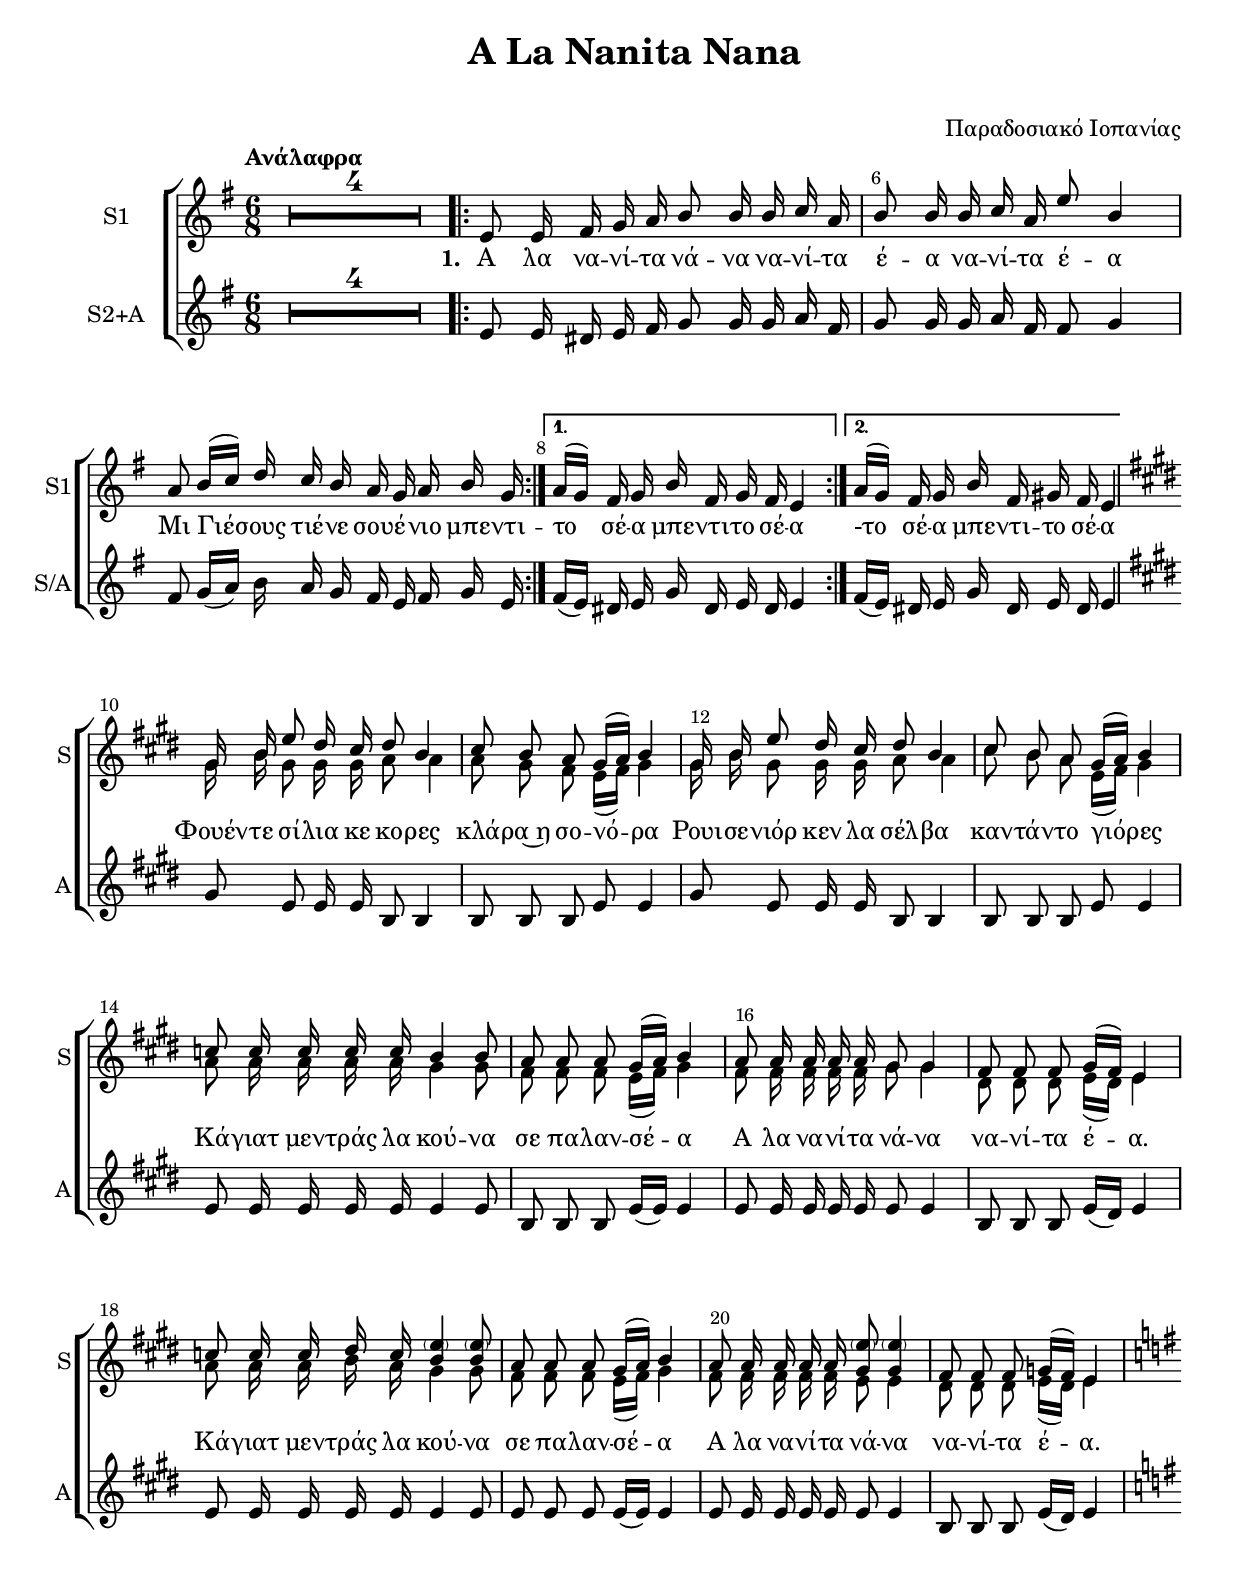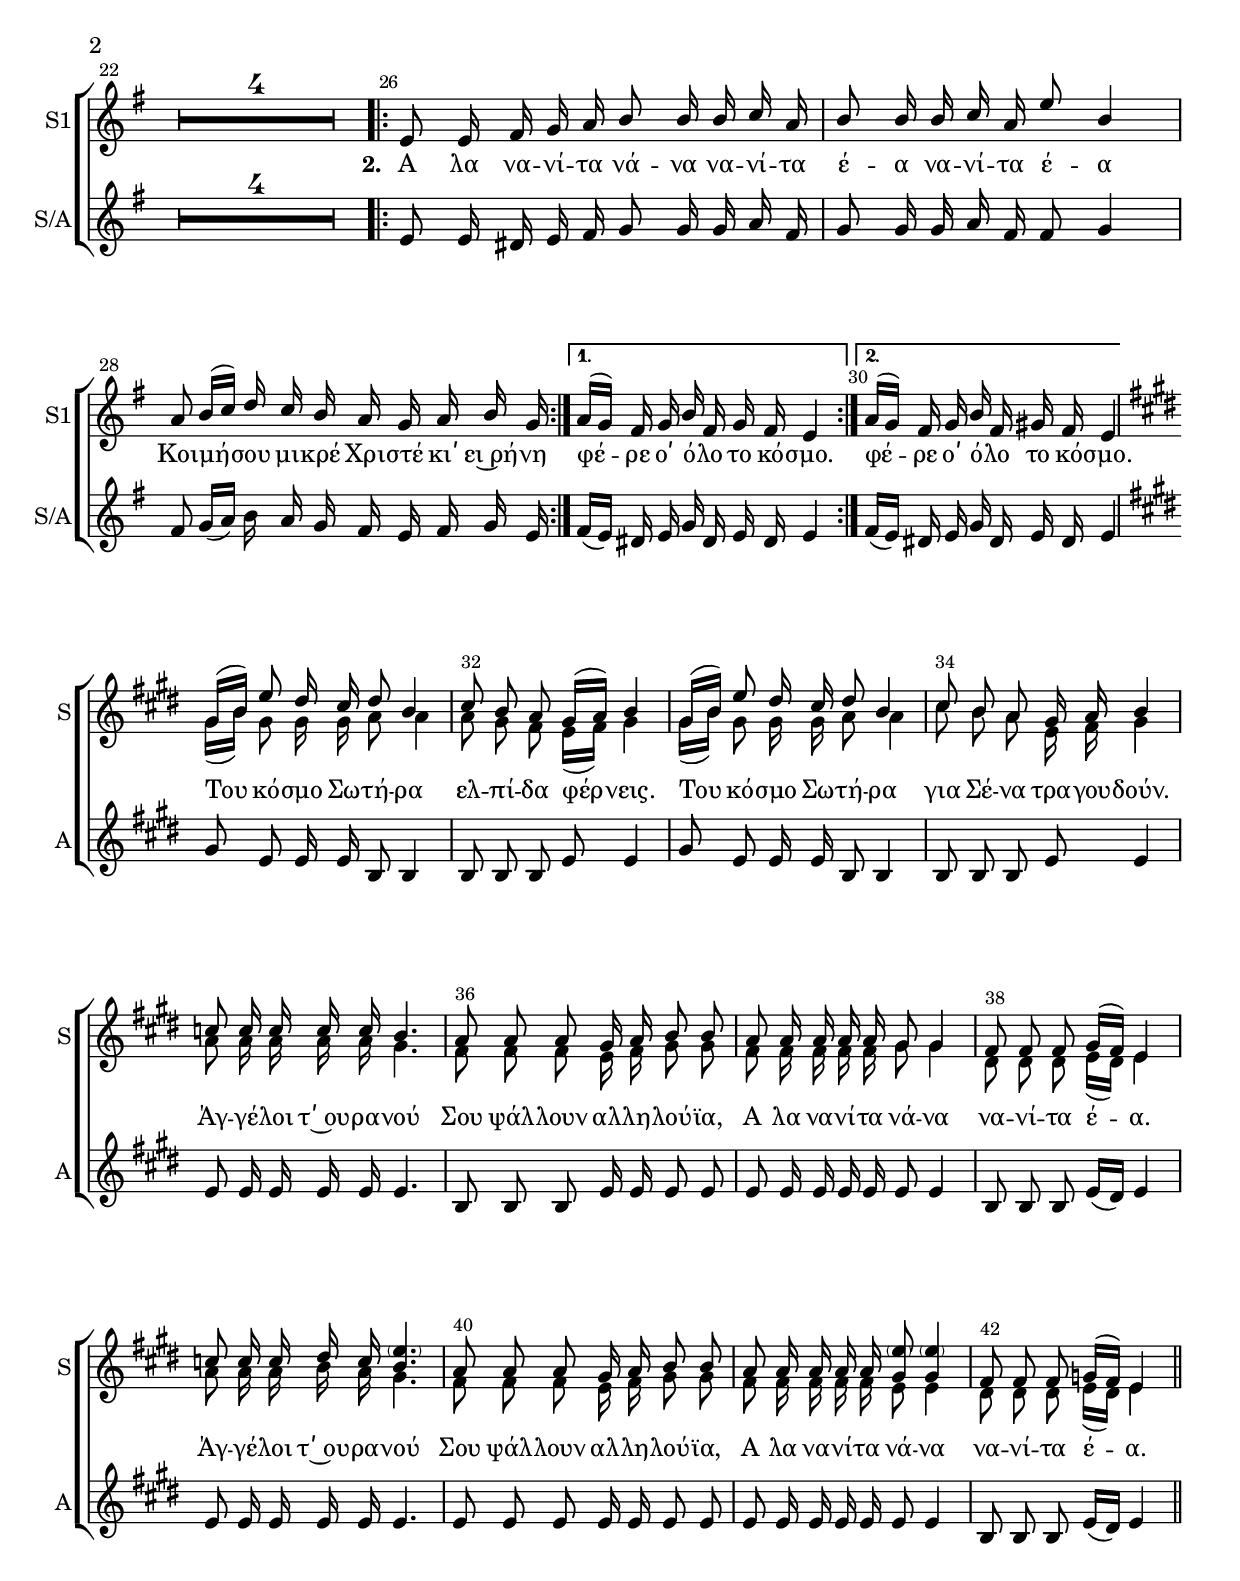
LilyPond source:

\version "2.18.2"

% закомментируйте строку ниже, чтобы получался pdf с навигацией
#(ly:set-option 'point-and-click #f)
#(ly:set-option 'midi-extension "mid")
#(set-default-paper-size "a4")
%#(set-global-staff-size 18)

\header {
  title = "A La Nanita Nana"
  subtitle = " "
  composer = "Παραδοσιακό Ιοπανίας"
%  poet = "Слова Е. Руженцева"
  % Удалить строку версии LilyPond 
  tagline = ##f
}

globali = {
  \time 6/8
  \numericTimeSignature
  \autoBeamOff
      \set Score.skipBars = ##t
    \override MultiMeasureRest.expand-limit = #1
}

global = {
  \globali
  \key e \minor
}

globaledur = {
  \globali
  \key e \major
}

%make visible number of every 2-nd bar
secondbar = {
  \override Score.BarNumber.break-visibility = #end-of-line-invisible
  \override Score.BarNumber.X-offset = #1
  \override Score.BarNumber.self-alignment-X = #LEFT
  \set Score.barNumberVisibility = #(every-nth-bar-number-visible 2)
}

%use this as temporary line break
abr = { \break }

% uncommend next line when finished
%abr = {}

%once hide accidental (runaround for cadenza
nat = { \once \hide Accidental }


sopvoice = \relative c' {
  \tempo "Ανάλαφρα"
  \global
  \dynamicUp
  \secondbar
  \voiceOne
  R2.*4
  \repeat volta 2 {
  e8 e16 fis g a b8 b16 b c a |
  b8 b16 b c a  e'8 b4 |
  a8 b16[( c]) d c b a g a b g |
  }
  \alternative {
    {
  a16[( g]) fis g b fis g fis e4
    }
    {
      a16[( g]) fis g b fis gis fis e4
    }
  }
  \break
  
  \key e\major
  \change Staff="SS"
  
  gis16 b e8 dis16 cis dis8 b4 |
  cis8 b a gis16[( a]) b4 |
  gis16 b e8 dis16 cis dis8 b4 |
  cis8 b a gis16[( a]) b4 |
  
  c8 c16 c c c b4 b8 |
  a8 a a gis16[( a]) b4 |
  a8 a16 a a a gis8 gis4 |
  fis8 fis fis gis16[( fis]) e4 |
  
  c'8 c16 c dis c <b \parenthesize e>4 q8 |
  a8 a a gis16[( a]) b4 |
  a8 a16 a a a <gis \parenthesize e'>8 q4 |
  fis8 fis fis g16[( fis]) e4
  
  \pageBreak
  \key e\minor
  \change Staff="SI"
  \key e\minor
  
  R2.*4
  \repeat volta 2 {
  e8 e16 fis g a b8 b16 b c a |
  b8 b16 b c a  e'8 b4 |
  a8 b16[( c]) d c b a g a b g |
  }
  \alternative {
    {
  a16[( g]) fis g b fis g fis e4
    }
    {
      a16[( g]) fis g b fis gis fis e4
    }
  }
  \break
  
  \key e\major
  \change Staff="SS"
  \key e\major
  
  gis16[( b]) e8 dis16 cis dis8 b4 |
  cis8 b a gis16[( a]) b4 |
  gis16[( b]) e8 dis16 cis dis8 b4 |
  cis8 b a gis16 a b4 |
  
  c8 c16 c c c b4. |
  a8 a a gis16 a b8 b |
  a8 a16 a a a gis8 gis4 |
  fis8 fis fis gis16[( fis]) e4 |
  
  c'8 c16 c dis c <b \parenthesize e>4. |
  a8 a a gis16 a b8 b |
  a8 a16 a a a <gis \parenthesize e'>8 q4 |
  fis8 fis fis g16[( fis]) e4
  
   \bar "||"
}

sopvoiceii = \relative c'' {
  \global
  s2.*4 \repeat volta 2 {s2.*3} s2. s2.
  \voiceTwo
  \key e\major
  
  gis16 b gis8 gis16 gis a8 a4 |
  a8 gis fis e16[( fis]) gis4 |
  gis16 b gis8 gis16 gis a8 a4 |
  cis8 b a e16[( fis]) gis4 |
  
  a8 a16 a a a gis4 gis8 |
  fis8 fis fis e16[( fis]) gis4 |
  fis8 fis16 fis fis fis gis8 gis4 |
  dis8 dis dis e16[( dis]) e4|
  
  a8 a16 a b a gis4 gis8 |
  fis8 fis fis e16[( fis]) gis4 |
  fis8 fis16 fis fis fis e8 e4 |
  dis8 dis dis e16[( dis]) e4
  
  \key e\minor
  R2.*4
  
  \repeat volta 2 {s2.*3} s2. s2.

  
  gis16[( b]) gis8 gis16 gis a8 a4 |
  a8 gis fis e16[( fis]) gis4 |
  gis16[( b]) gis8 gis16 gis a8 a4 |
  cis8 b a e16 fis gis4 |
  
  a8 a16 a a a gis4. |
  fis8 fis fis e16 fis gis8 gis |
  fis8 fis16 fis fis fis gis8 gis4 |
  dis8 dis dis e16[( dis]) e4|
  
  a8 a16 a b a gis4. |
  fis8 fis fis e16 fis gis8 gis |
  fis8 fis16 fis fis fis e8 e4 |
  dis8 dis dis e16[( dis]) e4
  
}

altvoice = \relative c' {
  \global
  \oneVoice
  \dynamicDown  
 R2.*4
 \repeat volta 2 {
 e8 e16 dis e fis g8 g16 g a fis |
 g8 g16 g a fis fis8 g4 |
 fis8 g16([ a]) b a g fis e fis g e |
 }
 \alternative {
   {
     fis16[( e]) dis e g dis e dis e4 
   }
   {
     fis16[( e]) dis e g dis e dis e4
   }
 }
 
 \key e\major
 \change Staff = A
 \oneVoice
 \key e\major
  gis8 e e16 e b8 b4 |
  b8 b b e e4 |
  gis8 e e16 e b8 b4 |
  b8 b b e e4 |
  
  e8 e16 e e e e4 e8 |
  b8 b b e16[( e]) e4 |
  e8 e16 e e e e8 e4 |
  b8 b b e16[( dis]) e4 |
  
  e8 e16 e e e e4 e8 |
  e8 e e e16[( e]) e4 |
  e8 e16 e e e e8 e4 |
  b8 b b e16[( dis]) e4
  
  \key e\minor
  \change Staff = SA
  \key e\minor
  R2.*4
  
  
   \repeat volta 2 {
 e8 e16 dis e fis g8 g16 g a fis |
 g8 g16 g a fis fis8 g4 |
 fis8 g16([ a]) b a g fis e fis g e |
 }
 \alternative {
   {
     fis16[( e]) dis e g dis e dis e4 
   }
   {
     fis16[( e]) dis e g dis e dis e4
   }
 }
  
   \key e\major
 \change Staff = A
 \oneVoice
 \key e\major
  gis8 e e16 e b8 b4 |
  b8 b b e e4 |
  gis8 e e16 e b8 b4 |
  b8 b b e e4 |
  
  e8 e16 e e e e4. |
  b8 b b e16 e e8 e |
  e e16 e e e e8 e4 |
  b8 b b e16[( dis]) e4 |
  
  e8 e16 e e e e4. |
  e8 e e e16 e e8 e |
  e8 e16 e e e e8 e4 |
  b8 b b e16[( dis]) e4
  
  \bar "||"
}



lyricscore = \lyricmode {
  \set stanza = "1. " 
  Α λα να -- νί -- τα νά -- να
  να -- νί -- τα έ -- α να -- νί -- τα έ -- α
  
  Μι Γιέ -- σους τιέ -- νε σου -- έ -- νιο
  μπε -- ντι -- το σέ -- α μπε -- ντι -- το σέ -- α
  -το σέ -- α μπε -- ντι -- το σέ -- α
  
  Φουέν -- τε σί -- λια κε κο -- ρες
  κλά -- ρα~η σο -- νό -- ρα
  Ρουι -- σε -- νιόρ κεν λα σέλ -- βα
  καν -- τάν -- το γιό -- ρες
  
  Κά -- γιατ μεν -- τράς λα κού -- να
  σε πα -- λαν -- σέ -- α
   Α λα να -- νί -- τα νά -- να να -- νί -- τα έ -- α.
   
   Κά -- γιατ μεν -- τράς λα κού -- να
  σε πα -- λαν -- σέ -- α
   Α λα να -- νί -- τα νά -- να να -- νί -- τα έ -- α.
   
   \set stanza = "2. " 
  Α λα να -- νί -- τα νά -- να να -- νί -- τα έ -- α να -- νί -- τα έ -- α
  Κοι -- μή -- σου μι -- κρέ Χρι -- στέ κιʹ ει~ρή -- νη 
  φέ -- ρε οʹ ό -- λο το κό -- σμο.
  φέ -- ρε οʹ ό -- λο το κό -- σμο.
  
  Του κό -- σμο Σω -- τή -- ρα ελ -- πί -- δα φέρ -- νεις.
   Του κό -- σμο Σω -- τή -- ρα για Σέ -- να τρα -- γου -- δούν. 
   Άγ -- γέ -- λοι τʹ~ου -- ρα -- νού Σου ψάλ -- λουν αλ -- λη -- λού -- ϊα,
   Α λα να -- νί -- τα νά -- να να -- νί -- τα έ -- α.
   
    Άγ -- γέ -- λοι τʹ~ου -- ρα -- νού Σου ψάλ -- λουν αλ -- λη -- λού -- ϊα,
   Α λα να -- νί -- τα νά -- να να -- νί -- τα έ -- α.
}

lyricscorea = \lyricmode {
  \set stanza = "1. " 

}


\bookpart {
  \paper {
    top-margin = 15
    left-margin = 15
    right-margin = 10
    bottom-margin = 25
    indent = 15
    
    ragged-last-bottom = ##f
  }
  \score {
 %     \transpose es f {
    \new ChoirStaff <<
      \new Staff = "SI" \with {
        instrumentName = "S1"
        shortInstrumentName = "S1"
      } <<
        \new Voice { s2.*4 \repeat volta 2 {s2.*3} s2. s2. s2.*30 }
        \new Voice = "soprano" { \oneVoice \sopvoice }
      >> 
      
  %    \new Lyrics \lyricsto "soprano" { \lyricscore }
      
      
  %    \new Lyrics \lyricsto "alto" { \lyricscorea }
  
     
      \new Staff = "SS" \with {
        instrumentName = "S"
        shortInstrumentName = "S"
      } <<
        \new Voice { \sopvoiceii }
        \new Voice { s2.*4 \repeat volta 2 {s2.*3} s2. s2. s2.*30 }
      >> 
      
          \new Lyrics \lyricsto "soprano" { \lyricscore }
          
  %    \new Lyrics \lyricsto "soprano" { \lyricscore }
  
       \new Staff = "SA" \with {
        instrumentName = "S2+A"
        shortInstrumentName = "S/А"
      } <<
        \new Voice { s2.*4 \repeat volta 2 {s2.*3} s2. s2. s2.*30 }
        \new Voice  = "alto" { \oneVoice \altvoice }
      >> 
      
     \new Staff = "A" \with {
        instrumentName = "A"
        shortInstrumentName = "А"
      } <<
        \new Voice { s2.*4 \repeat volta 2 {s2.*3} s2. s2. s2.*30 }
      >> 
      

      
      % or: \new Lyrics \lyricsto "soprano" { \lyricscore }
      % alternative lyrics above up staff
      %\new Lyrics \with {alignAboveContext = "upstaff"} \lyricsto "soprano" \lyricst
    >>
 %     }  % transposeµ
    \layout { 
      \context {
        \Score
%         \override BarNumber.break-visibility = #end-of-line-invisible
%          \override BarNumber.self-alignment-X = #LEFT
%          \override BarNumber.stencil  = #(make-stencil-boxer 0.1 0.25 ly:text-interface::print)
%          barNumberVisibility = #all-bar-numbers-visible
%          barNumberVisibility = #(every-nth-bar-number-visible 2)
}
      \context {
        \Staff
        \accidentalStyle modern-voice-cautionary
        % удаляем обозначение темпа из общего плана
        %  \remove "Time_signature_engraver"
        %  \remove "Bar_number_engraver"
        \RemoveEmptyStaves
        \override VerticalAxisGroup.remove-first = ##t
      }
      %Metronome_mark_engraver
    }
  }
  

      

  
}

\bookpart {
  \score {
    \unfoldRepeats
 %     \transpose es f {
    \new ChoirStaff <<
      \new Staff = "upstaff" \with {
        instrumentName = "Хор"
        shortInstrumentName = "Х"
        midiInstrument = "voice oohs"
      } <<
        \new Voice = "soprano" { \voiceOne \sopvoice }
        \new Voice  = "alto" { \voiceTwo \altvoice }
      >> 
      
      \new Lyrics \lyricsto "soprano" { \lyricscore }
      
    >>
%      }  % transposeµ
    \midi {
      \tempo 8=90
    }
  }
}
